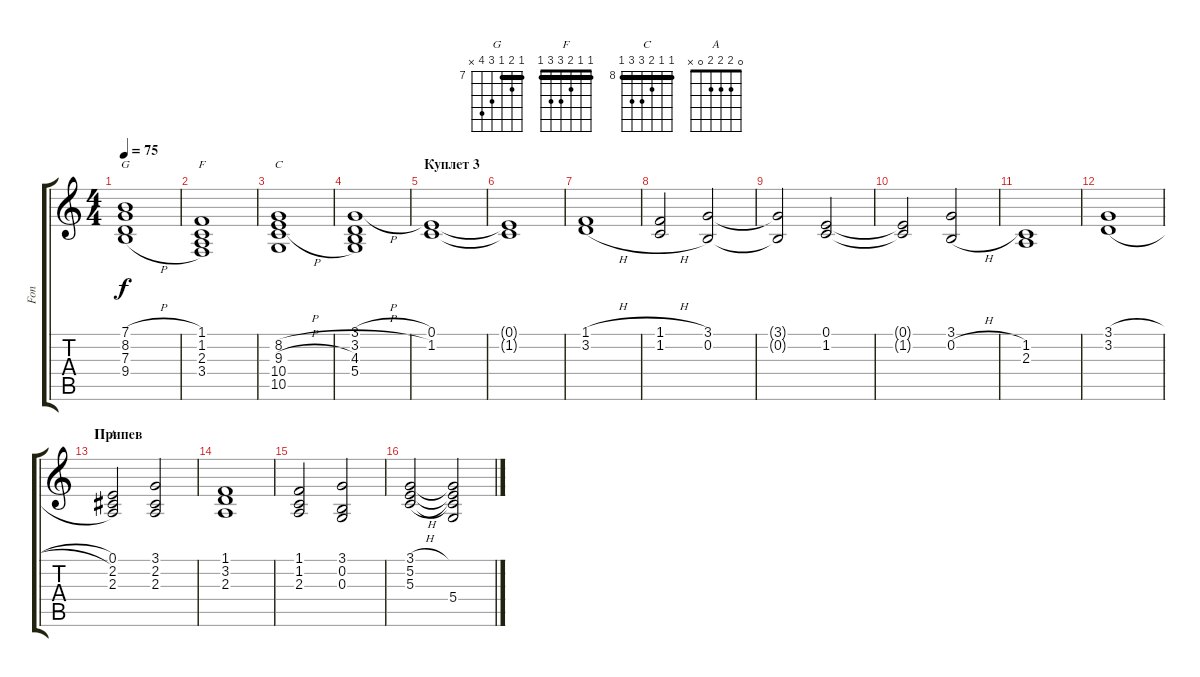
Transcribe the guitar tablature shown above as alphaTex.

\track ("Fon" "Fon") {instrument synthstrings2}
\staff {score tabs}
\tuning (E4 B3 G3 D3 A2 E2) {hide}
\chord ("G" 7 8 7 9 10 x) {firstfret 7 barre 7}
\chord ("F" 1 1 2 3 3 1) {barre 1}
\chord ("C" 8 8 9 10 10 8) {firstfret 8 barre 8}
\chord ("A" 0 2 2 2 0 x)
\ts (4 4)
\tempo 75
\clef g2
\ks c
(7.1{h} 8.2{h} 7.3{h} 9.4{h}).1{ch "G" dy f} |
(1.1 1.2 2.3 3.4).1{ch "F"} |
(8.2{h} 9.3{h} 10.4{h} 10.5).1{ch "C"} |
(3.1{h} 3.2{h} 4.3 5.4).1 |
\section ("" "Куплет 3")
(0.1 1.2).1 |
(0.1{t} 1.2{t}).1 |
(1.1{h} 3.2{h}).1 |
(1.1{h} 1.2{h}).2 (3.1 0.2).2 |
(3.1{t} 0.2{t}).2 (0.1 1.2).2 |
(0.1{t} 1.2{t}).2 (3.1 0.2{h}).2 |
(1.2 2.3).1 |
(3.1{h} 3.2{h}).1 |
\section ("" "Припев")
(0.1 2.2 2.3).2{ch "A"} (3.1 2.2 2.3).2 |
(1.1 3.2 2.3).1 |
(1.1 1.2 2.3).2 (3.1 0.2 0.3).2 |
(3.1{h} 5.2{h} 5.3{h}).2 (3.1{t} 5.2{t} 5.3{t} 5.4).2
